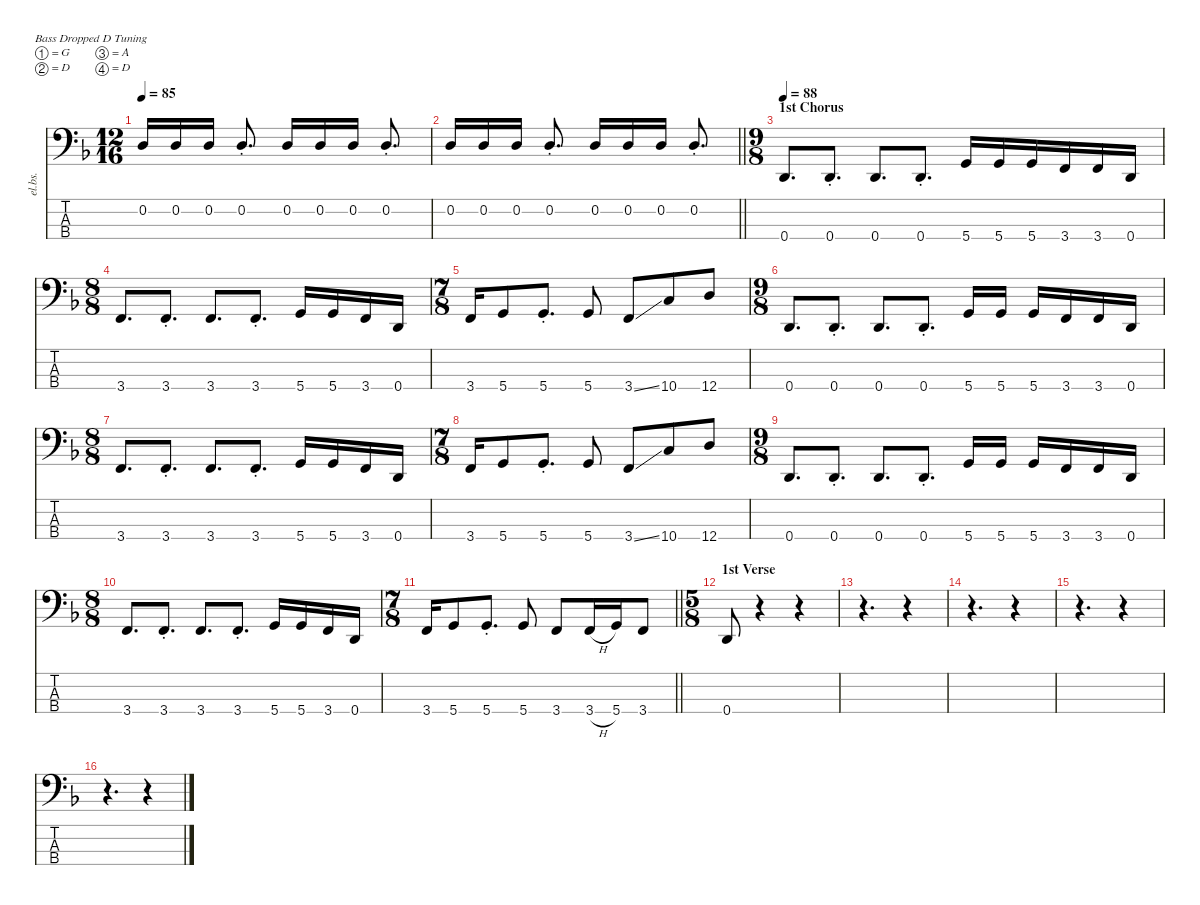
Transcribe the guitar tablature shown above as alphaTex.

\defaultSystemsLayout 4
\hideDynamics
\bracketExtendMode nobrackets
\otherSystemsTrackNameOrientation horizontal
\track ("Bass w/ whammy" "el.bs.") {instrument electricbasspick}
\staff {score tabs}
\tuning (G2 D2 A1 D1)
\ts (12 16)
\tempo 85
\clef f4
\ks dminor
0.2{acc forcenatural}.16{dy mf beam Up} 0.2{acc forcenatural}.16{beam Up} 0.2{acc forcenatural}.16{beam Up} 0.2{st acc forcenatural}.8{d beam Up} 0.2{acc forcenatural}.16{beam Up} 0.2{acc forcenatural}.16{beam Up} 0.2{acc forcenatural}.16{beam Up} 0.2{st acc forcenatural}.8{d beam Up} |
\barLineRight lightlight
0.2{acc forcenatural}.16{beam Up} 0.2{acc forcenatural}.16{beam Up} 0.2{acc forcenatural}.16{beam Up} 0.2{st acc forcenatural}.8{d beam Up} 0.2{acc forcenatural}.16{beam Up} 0.2{acc forcenatural}.16{beam Up} 0.2{acc forcenatural}.16{beam Up} 0.2{st acc forcenatural}.8{d beam Up} |
\ts (9 8)
\beaming (8 3 3 3)
\section ("" "1st Chorus")
\tempo 88
0.4{acc forcenatural}.8{d dy f beam Up} 0.4{st acc forcenatural}.8{d beam Up} 0.4{acc forcenatural}.8{d beam Up} 0.4{st acc forcenatural}.8{d beam Up} 5.4{acc forcenatural}.16{beam Up} 5.4{acc forcenatural}.16{beam Up} 5.4{acc forcenatural}.16{beam Up} 3.4{acc forcenatural}.16{beam Up} 3.4{acc forcenatural}.16{beam Up} 0.4{acc forcenatural}.16{beam Up} |
\ts (8 8)
\beaming (8 2 2 2 2)
3.4{acc forcenatural}.8{d beam Up} 3.4{st acc forcenatural}.8{d beam Up} 3.4{acc forcenatural}.8{d beam Up beam merge} 3.4{st acc forcenatural}.8{d beam Up} 5.4{acc forcenatural}.16{beam Up} 5.4{acc forcenatural}.16{beam Up beam merge} 3.4{acc forcenatural}.16{beam Up} 0.4{acc forcenatural}.16{beam Up} |
\ts (7 8)
\beaming (8 3 2 2)
3.4{acc forcenatural}.16{beam Up} 5.4{acc forcenatural}.8{beam Up beam merge} 5.4{st acc forcenatural}.8{d beam Up} 5.4{acc forcenatural}.8{beam Up beam split} 3.4{ss acc forcenatural}.8{beam Up beam merge} 10.4{acc forcenatural}.8{beam Up beam merge} 12.4{acc forcenatural}.8{beam Up} |
\ts (9 8)
\beaming (8 3 2 2 2)
0.4{acc forcenatural}.8{d beam Up} 0.4{st acc forcenatural}.8{d beam Up} 0.4{acc forcenatural}.8{d beam Up} 0.4{st acc forcenatural}.8{d beam Up} 5.4{acc forcenatural}.16{beam Up} 5.4{acc forcenatural}.16{beam Up} 5.4{acc forcenatural}.16{beam Up} 3.4{acc forcenatural}.16{beam Up} 3.4{acc forcenatural}.16{beam Up} 0.4{acc forcenatural}.16{beam Up} |
\ts (8 8)
\beaming (8 3 2 2 1)
3.4{acc forcenatural}.8{d beam Up beam merge} 3.4{st acc forcenatural}.8{d beam Up} 3.4{acc forcenatural}.8{d beam Up beam merge} 3.4{st acc forcenatural}.8{d beam Up} 5.4{acc forcenatural}.16{beam Up} 5.4{acc forcenatural}.16{beam Up beam merge} 3.4{acc forcenatural}.16{beam Up} 0.4{acc forcenatural}.16{beam Up} |
\ts (7 8)
\beaming (8 3 2 2)
3.4{acc forcenatural}.16{beam Up} 5.4{acc forcenatural}.8{beam Up beam merge} 5.4{st acc forcenatural}.8{d beam Up} 5.4{acc forcenatural}.8{beam Up beam split} 3.4{ss acc forcenatural}.8{beam Up beam merge} 10.4{acc forcenatural}.8{beam Up beam merge} 12.4{acc forcenatural}.8{beam Up} |
\ts (9 8)
\beaming (8 3 2 2 2)
0.4{acc forcenatural}.8{d beam Up} 0.4{st acc forcenatural}.8{d beam Up} 0.4{acc forcenatural}.8{d beam Up} 0.4{st acc forcenatural}.8{d beam Up} 5.4{acc forcenatural}.16{beam Up} 5.4{acc forcenatural}.16{beam Up} 5.4{acc forcenatural}.16{beam Up} 3.4{acc forcenatural}.16{beam Up} 3.4{acc forcenatural}.16{beam Up} 0.4{acc forcenatural}.16{beam Up} |
\ts (8 8)
\beaming (8 3 2 2 1)
3.4{acc forcenatural}.8{d beam Up beam merge} 3.4{st acc forcenatural}.8{d beam Up} 3.4{acc forcenatural}.8{d beam Up beam merge} 3.4{st acc forcenatural}.8{d beam Up} 5.4{acc forcenatural}.16{beam Up} 5.4{acc forcenatural}.16{beam Up beam merge} 3.4{acc forcenatural}.16{beam Up} 0.4{acc forcenatural}.16{beam Up} |
\ts (7 8)
\beaming (8 3 2 2)
\barLineRight lightlight
3.4{acc forcenatural}.16{beam Up} 5.4{acc forcenatural}.8{beam Up beam merge} 5.4{st acc forcenatural}.8{d beam Up} 5.4{acc forcenatural}.8{beam Up beam split} 3.4{acc forcenatural}.8{beam Up beam merge} 3.4{h acc forcenatural}.16{beam Up} 5.4{acc forcenatural}.16{beam Up beam merge} 3.4{acc forcenatural}.8{beam Up} |
\ts (5 8)
\beaming (8 3 2)
\section ("" "1st Verse")
0.4{acc forcenatural}.8{beam Up} r.4{beam Up} r.4{beam Up} |
r.4{d beam Down} r.4{beam Down} |
r.4{d beam Down} r.4{beam Down} |
r.4{d beam Down} r.4{beam Down} |
r.4{d beam Down} r.4{beam Down}
